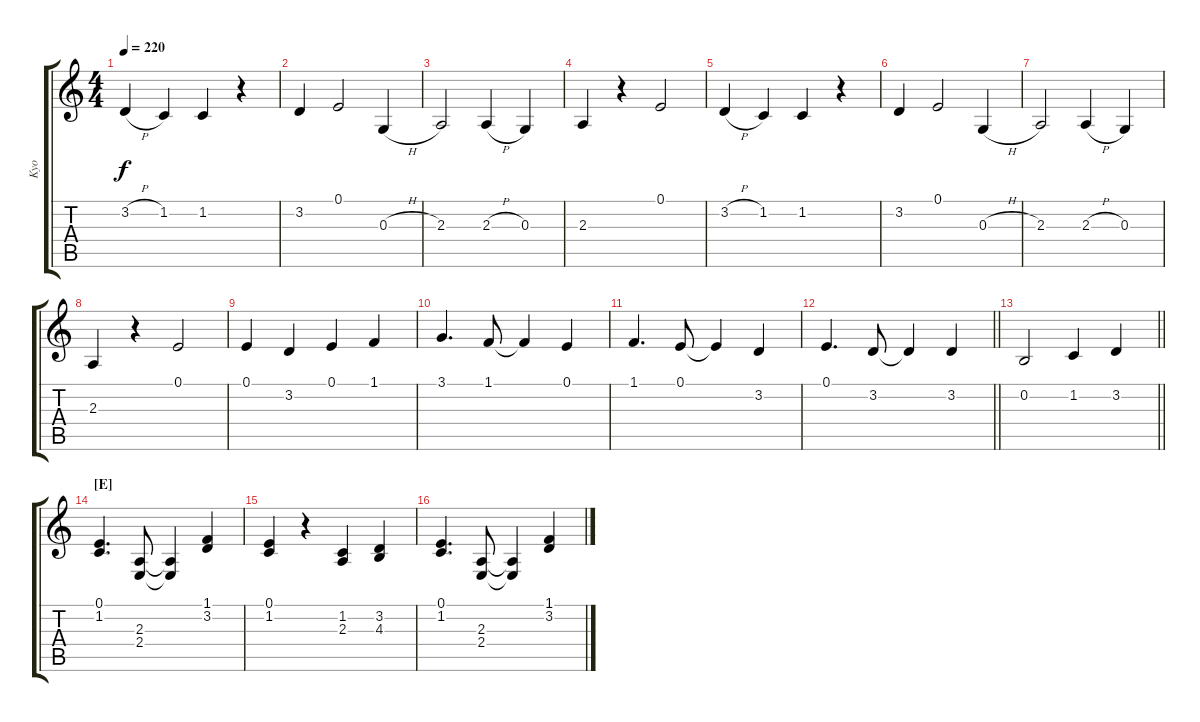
\track ("Kyo" "Kyo") {instrument fx5brightness}
\staff {score tabs}
\tuning (E4 B3 G3 D3 A2 E2) {hide}
\ts (4 4)
\tempo 220
\clef g2
\ks c
3.2{h}.4{dy f} 1.2.4 1.2.4 r.4 |
3.2.4 0.1.2 0.3{h}.4 |
2.3.2 2.3{h}.4 0.3.4 |
2.3.4 r.4 0.1.2 |
3.2{h}.4 1.2.4 1.2.4 r.4 |
3.2.4 0.1.2 0.3{h}.4 |
2.3.2 2.3{h}.4 0.3.4 |
2.3.4 r.4 0.1.2 |
0.1.4 3.2.4 0.1.4 1.1.4 |
3.1.4{d} 1.1.8 1.1{t}.4 0.1.4 |
1.1.4{d} 0.1.8 0.1{t}.4 3.2.4 |
\barLineRight lightlight
0.1.4{d} 3.2.8 3.2{t}.4 3.2.4 |
\barLineRight lightlight
0.2.2 1.2.4 3.2.4 |
\section ("" "[E]")
(0.1 1.2).4{d} (2.3 2.4).8 (2.3{t} 2.4{t}).4 (1.1 3.2).4 |
(0.1 1.2).4 r.4 (1.2 2.3).4 (3.2 4.3).4 |
(0.1 1.2).4{d} (2.3 2.4).8 (2.3{t} 2.4{t}).4 (1.1 3.2).4
